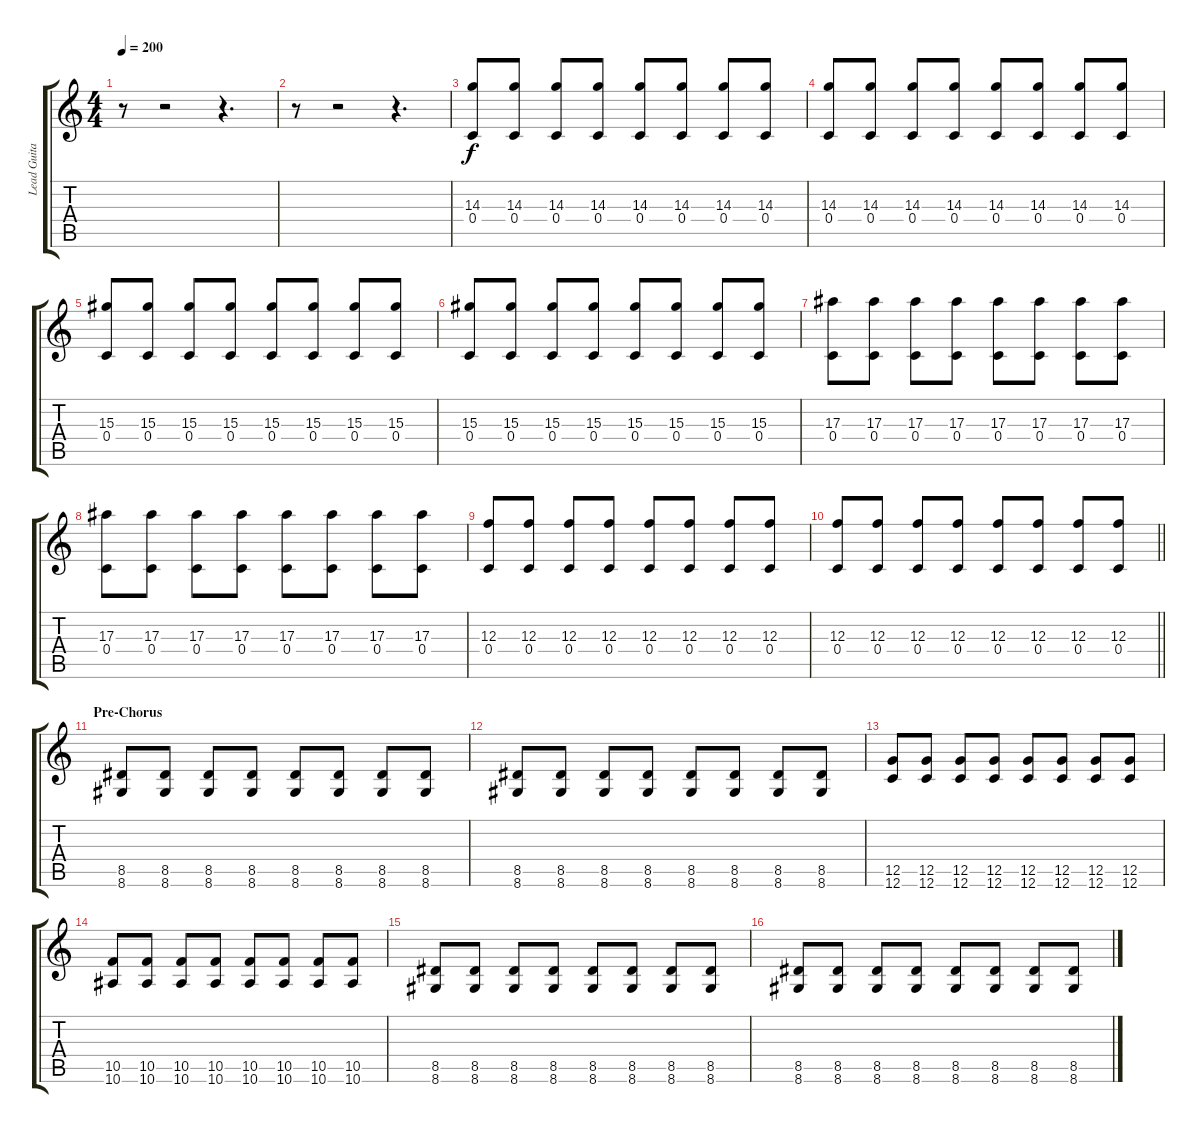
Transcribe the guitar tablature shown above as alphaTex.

\track ("Lead Guitar" "Lead Guita") {instrument distortionguitar}
\staff {score tabs}
\tuning (D4 A3 F3 C3 G2 C2) {hide}
\ts (4 4)
\tempo 200
\clef g2
\ks c
r.8{dy f} r.2 r.4{d} |
r.8 r.2 r.4{d} |
(14.3 0.4).8 (14.3 0.4).8 (14.3 0.4).8 (14.3 0.4).8 (14.3 0.4).8 (14.3 0.4).8 (14.3 0.4).8 (14.3 0.4).8 |
(14.3 0.4).8 (14.3 0.4).8 (14.3 0.4).8 (14.3 0.4).8 (14.3 0.4).8 (14.3 0.4).8 (14.3 0.4).8 (14.3 0.4).8 |
(15.3 0.4).8 (15.3 0.4).8 (15.3 0.4).8 (15.3 0.4).8 (15.3 0.4).8 (15.3 0.4).8 (15.3 0.4).8 (15.3 0.4).8 |
(15.3 0.4).8 (15.3 0.4).8 (15.3 0.4).8 (15.3 0.4).8 (15.3 0.4).8 (15.3 0.4).8 (15.3 0.4).8 (15.3 0.4).8 |
(17.3 0.4).8 (17.3 0.4).8 (17.3 0.4).8 (17.3 0.4).8 (17.3 0.4).8 (17.3 0.4).8 (17.3 0.4).8 (17.3 0.4).8 |
(17.3 0.4).8 (17.3 0.4).8 (17.3 0.4).8 (17.3 0.4).8 (17.3 0.4).8 (17.3 0.4).8 (17.3 0.4).8 (17.3 0.4).8 |
(12.3 0.4).8 (12.3 0.4).8 (12.3 0.4).8 (12.3 0.4).8 (12.3 0.4).8 (12.3 0.4).8 (12.3 0.4).8 (12.3 0.4).8 |
\barLineRight lightlight
(12.3 0.4).8 (12.3 0.4).8 (12.3 0.4).8 (12.3 0.4).8 (12.3 0.4).8 (12.3 0.4).8 (12.3 0.4).8 (12.3 0.4).8 |
\section ("" "Pre-Chorus")
(8.5 8.6).8 (8.5 8.6).8 (8.5 8.6).8 (8.5 8.6).8 (8.5 8.6).8 (8.5 8.6).8 (8.5 8.6).8 (8.5 8.6).8 |
(8.5 8.6).8 (8.5 8.6).8 (8.5 8.6).8 (8.5 8.6).8 (8.5 8.6).8 (8.5 8.6).8 (8.5 8.6).8 (8.5 8.6).8 |
(12.5 12.6).8 (12.5 12.6).8 (12.5 12.6).8 (12.5 12.6).8 (12.5 12.6).8 (12.5 12.6).8 (12.5 12.6).8 (12.5 12.6).8 |
(10.5 10.6).8 (10.5 10.6).8 (10.5 10.6).8 (10.5 10.6).8 (10.5 10.6).8 (10.5 10.6).8 (10.5 10.6).8 (10.5 10.6).8 |
(8.5 8.6).8 (8.5 8.6).8 (8.5 8.6).8 (8.5 8.6).8 (8.5 8.6).8 (8.5 8.6).8 (8.5 8.6).8 (8.5 8.6).8 |
(8.5 8.6).8 (8.5 8.6).8 (8.5 8.6).8 (8.5 8.6).8 (8.5 8.6).8 (8.5 8.6).8 (8.5 8.6).8 (8.5 8.6).8
